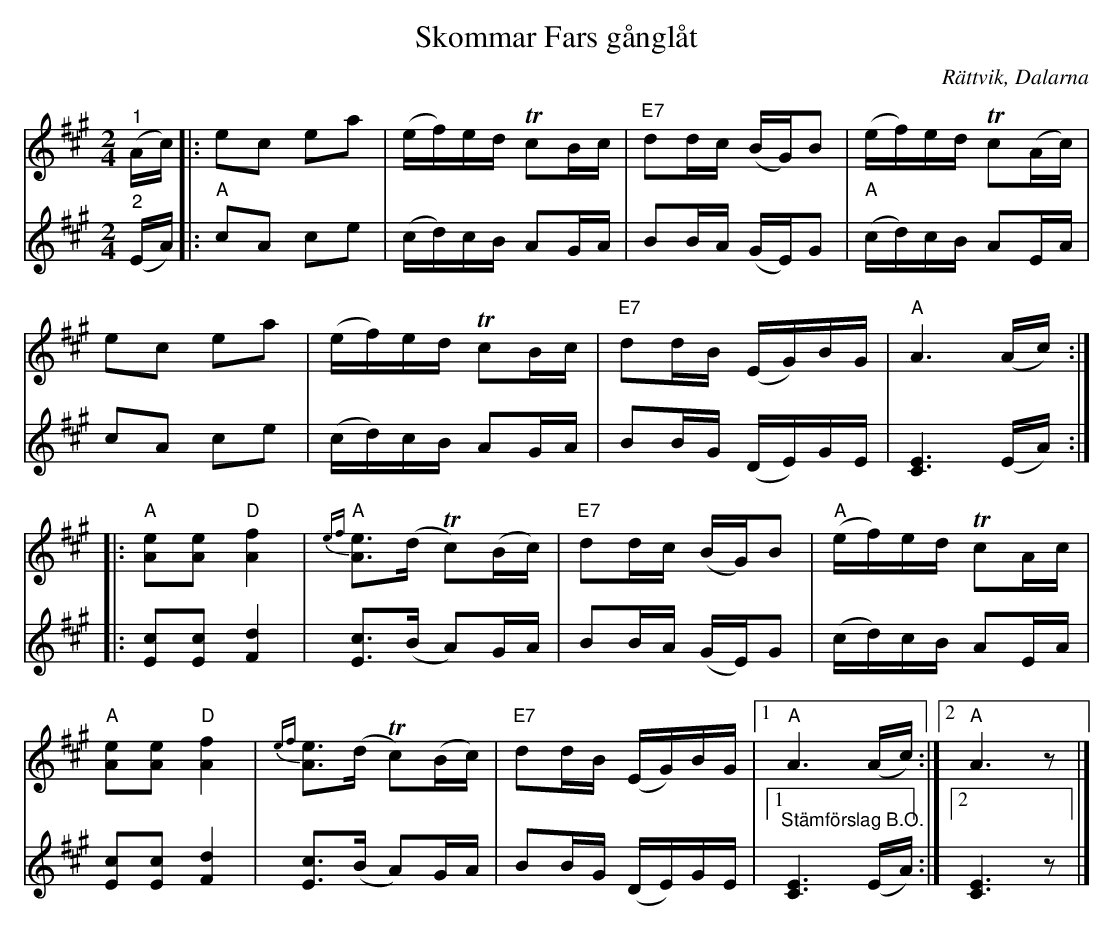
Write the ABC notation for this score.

X:1
T:Skommar Fars gånglåt
O:Rättvik, Dalarna
L:1/16
M:2/4
K:A
V:1
"^1" (Ac) |: e2c2 e2a2 | (ef)edT c2Bc |"E7" d2dc (BG)B2 | (ef)edT c2(Ac) |
e2c2 e2a2 | (ef)edT c2Bc |"E7" d2dB (EG)BG |"A" A6 (Ac) ::
"A" [Ae]2[Ae]2"D" [Af]4 | "A"{ef} [Ae]2>(d2T c2)(Bc) |"E7" d2dc (BG)B2 |"A" (ef)edT c2Ac |
"A" [Ae]2[Ae]2"D" [Af]4 |{ef} [Ae]2>(d2T c2)(Bc) |"E7" d2dB (EG)BG |1"A" A6 (Ac) :|2 "A" A6 z2 |]
V:2
"^2" (EA) |:"A" c2A2 c2e2 | (cd)cB A2GA | B2BA (GE)G2 |"A" (cd)cB A2EA |
c2A2 c2e2 | (cd)cB A2GA | B2BG (DE)GE | [CE]6 (EA) ::
[Ec]2[Ec]2 [Fd]4 | [Ec]2>(B2 A2)GA | B2BA (GE)G2 | (cd)cB A2EA |
[Ec]2[Ec]2 [Fd]4 | [Ec]2>(B2 A2)GA | B2BG (DE)GE |1 "^Stämförslag B.O." [CE]6 (EA) :|2 [CE]6 z2 |]
